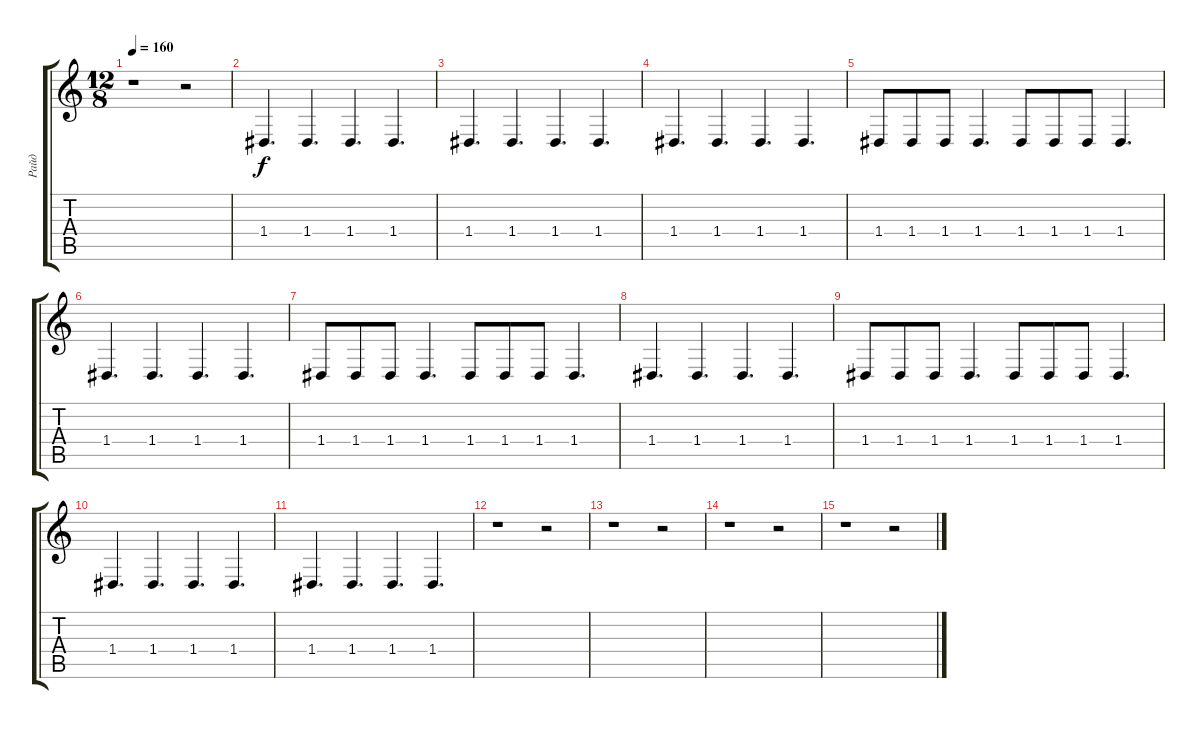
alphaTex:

\track ("Райд" "Райд") {instrument acousticgrandpiano}
\staff {score tabs}
\tuning (E4 B3 G3 D3 A2 E2) {hide}
\ts (12 8)
\tempo 160
\clef g2
\ks c
r.1{dy f} r.2 |
1.4.4{d} 1.4.4{d} 1.4.4{d} 1.4.4{d} |
1.4.4{d} 1.4.4{d} 1.4.4{d} 1.4.4{d} |
1.4.4{d} 1.4.4{d} 1.4.4{d} 1.4.4{d} |
1.4.8 1.4.8 1.4.8 1.4.4{d} 1.4.8 1.4.8 1.4.8 1.4.4{d} |
1.4.4{d} 1.4.4{d} 1.4.4{d} 1.4.4{d} |
1.4.8 1.4.8 1.4.8 1.4.4{d} 1.4.8 1.4.8 1.4.8 1.4.4{d} |
1.4.4{d} 1.4.4{d} 1.4.4{d} 1.4.4{d} |
1.4.8 1.4.8 1.4.8 1.4.4{d} 1.4.8 1.4.8 1.4.8 1.4.4{d} |
1.4.4{d} 1.4.4{d} 1.4.4{d} 1.4.4{d} |
1.4.4{d} 1.4.4{d} 1.4.4{d} 1.4.4{d} |
r.1 r.2 |
r.1 r.2 |
r.1 r.2 |
r.1 r.2
